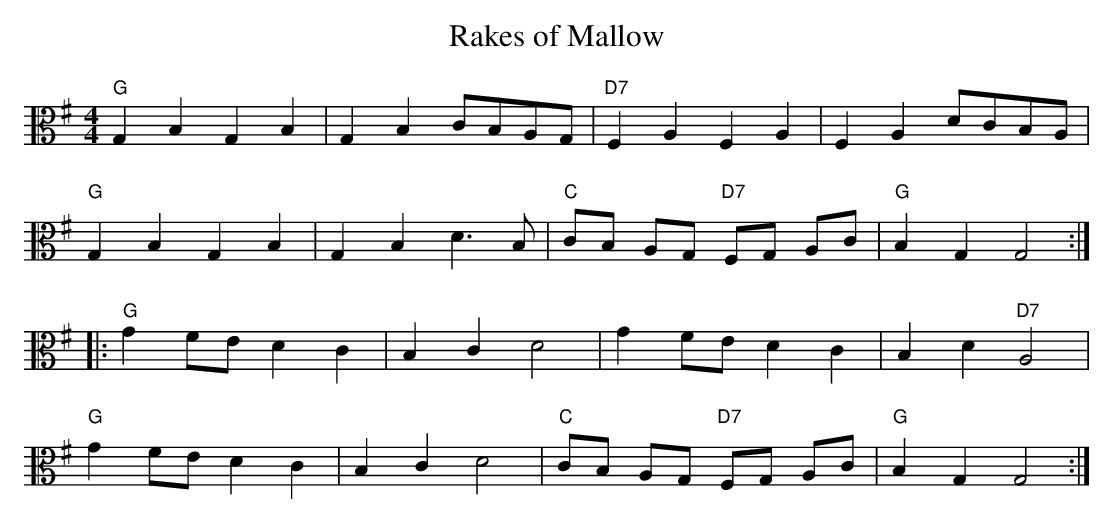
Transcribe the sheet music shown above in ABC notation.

X:1
T:Rakes of Mallow
M:4/4
L:1/8
K:Gmaj
V:2 clef=alto middle=C
"G" G,2B,2 G,2B,2 | G,2B,2 CB,A,G, | "D7" F,2A,2 F,2A,2 | F,2A,2 DCB,A, |
"G" G,2B,2 G,2B,2 | G,2B,2 D3B, | "C" CB, A,G, "D7" F,G, A,C | "G" B,2G,2 G,4 ::
"G" G2FE D2C2 | B,2C2 D4 | G2FE D2C2 | B,2D2 "D7" A,4 |
"G" G2FE D2C2 | B,2C2 D4 | "C" CB, A,G, "D7" F,G, A,C | "G" B,2G,2 G,4 :|
